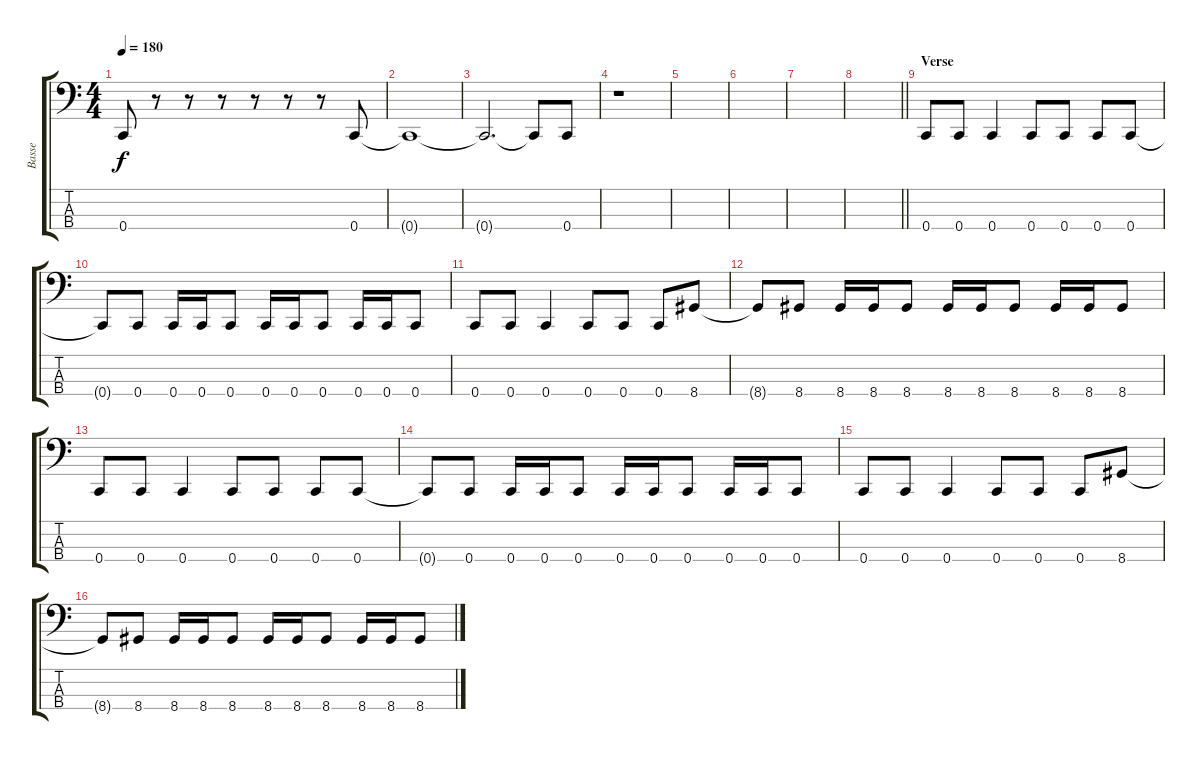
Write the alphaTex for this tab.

\track ("Basse" "Basse") {instrument electricbasspick}
\staff {score tabs}
\tuning (F2 C2 G1 C1) {hide}
\ts (4 4)
\tempo 180
\clef f4
\ks c
0.4.8{dy f} r.8 r.8 r.8 r.8 r.8 r.8 0.4.8 |
0.4{t}.1 |
0.4{t}.2{d} 0.4{t}.8 0.4.8 |
r.1 |
|
|
|
\barLineRight lightlight
|
\section ("" "Verse")
0.4.8 0.4.8 0.4.4 0.4.8 0.4.8 0.4.8 0.4.8 |
0.4{t}.8 0.4.8 0.4.16 0.4.16 0.4.8 0.4.16 0.4.16 0.4.8 0.4.16 0.4.16 0.4.8 |
0.4.8 0.4.8 0.4.4 0.4.8 0.4.8 0.4.8 8.4.8 |
8.4{t}.8 8.4.8 8.4.16 8.4.16 8.4.8 8.4.16 8.4.16 8.4.8 8.4.16 8.4.16 8.4.8 |
0.4.8 0.4.8 0.4.4 0.4.8 0.4.8 0.4.8 0.4.8 |
0.4{t}.8 0.4.8 0.4.16 0.4.16 0.4.8 0.4.16 0.4.16 0.4.8 0.4.16 0.4.16 0.4.8 |
0.4.8 0.4.8 0.4.4 0.4.8 0.4.8 0.4.8 8.4.8 |
8.4{t}.8 8.4.8 8.4.16 8.4.16 8.4.8 8.4.16 8.4.16 8.4.8 8.4.16 8.4.16 8.4.8
